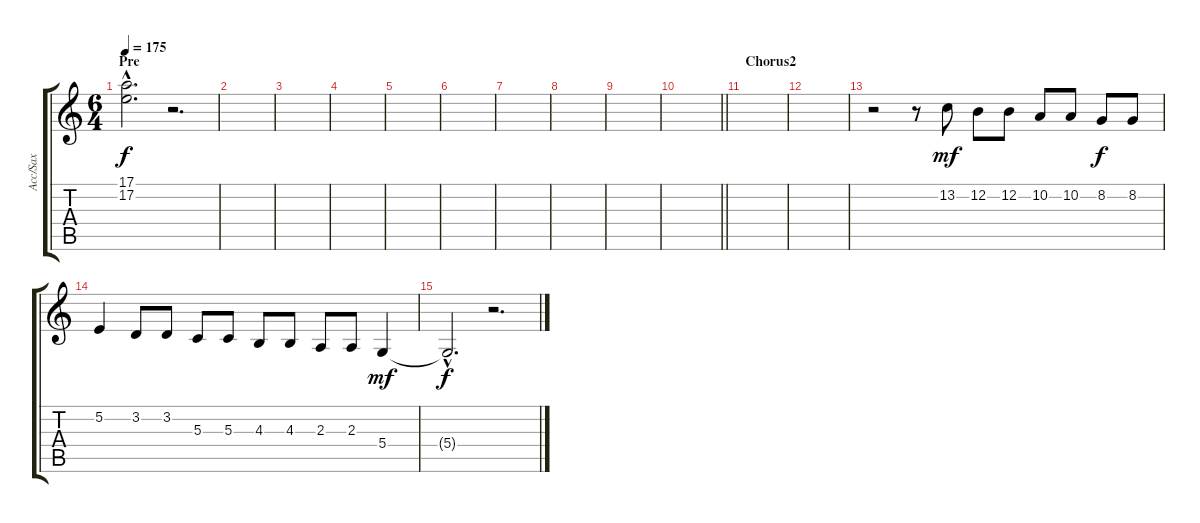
\track ("Acc/Sax" "Acc/Sax") {instrument accordion}
\staff {score tabs}
\tuning (E4 B3 G3 D3 A2 E2) {hide}
\ts (6 4)
\section ("" "Pre")
\tempo 175
\clef g2
\ks c
(17.1{hac t} 17.2{hac t}).2{d dy f} r.2{d} |
|
|
|
|
|
|
|
|
\barLineRight lightlight
|
\section ("" "Chorus2")
|
|
r.2 r.8 13.2.8{dy mf volume 10 instrument tenorsax} 12.2.8 12.2.8 10.2.8 10.2.8 8.2.8{dy f} 8.2.8 |
5.2.4 3.2.8 3.2.8 5.3.8 5.3.8 4.3.8 4.3.8 2.3.8 2.3.8 5.4.4{dy mf} |
5.4{hac t}.2{d dy f volume 4} r.2{d}
